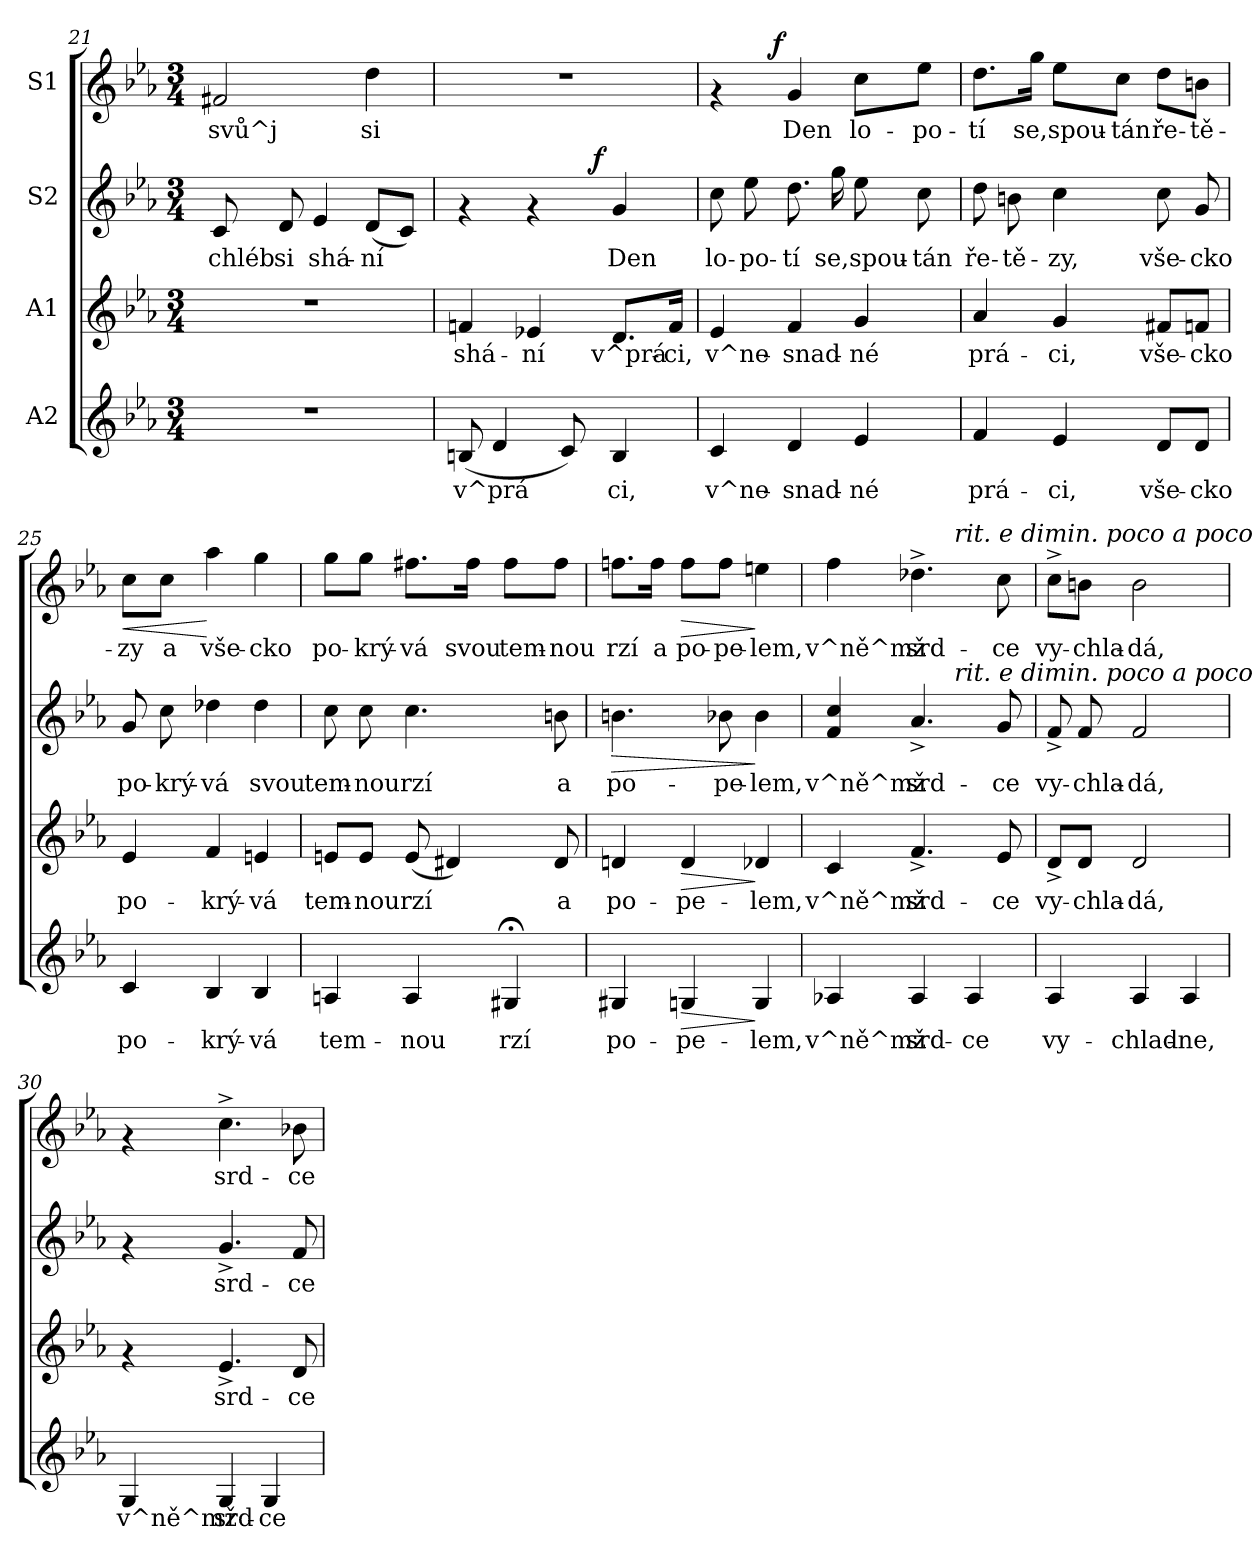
**kern	**text	**dynam	**kern	**text	**dynam	**kern	**text	**dynam	**kern	**text	**dynam
*part4	*part4	*part4	*part3	*part3	*part3	*part2	*part2	*part2	*part1	*part1	*part1
*staff4	*staff4	*staff4	*staff3	*staff3	*staff3	*staff2	*staff2	*staff2	*staff1	*staff1	*staff1
*I"A2	*	*	*I"A1	*	*	*I"S2	*	*	*I"S1	*	*
*clefG2	*	*	*clefG2	*	*	*clefG2	*	*	*clefG2	*	*
*k[b-e-a-]	*	*	*k[b-e-a-]	*	*	*k[b-e-a-]	*	*	*k[b-e-a-]	*	*
*E-:	*	*	*E-:	*	*	*E-:	*	*	*E-:	*	*
*M3/4	*	*	*M3/4	*	*	*M3/4	*	*	*M3/4	*	*
=21	=21	=21	=21	=21	=21	=21	=21	=21	=21	=21	=21
!	!	!	!	!	!	!	!LO:LY:b:cj	!	!	!LO:LY:b:cj	!
2.r	.	.	2.r	.	.	8c/	chléb	.	2f#X/	svů^j	.
!	!	!	!	!	!	!	!LO:LY:b:cj	!	!	!	!
.	.	.	.	.	.	8d/	si	.	.	.	.
!	!	!	!	!	!	!	!LO:LY:b:cj	!	!	!	!
.	.	.	.	.	.	4e-/	shá-	.	.	.	.
!	!	!	!	!	!	!	!LO:LY:b:cj	!	!	!LO:LY:b:cj	!
.	.	.	.	.	.	(<8d/L	-ní	.	4dd\	si	.
!	!	!	!	!	!	!	!LO:LY:b:cj	!	!	!	!
.	.	.	.	.	.	8c/J)	.	.	.	.	.
!!LO:LB:g=z
=22	=22	=22	=22	=22	=22	=22	=22	=22	=22	=22	=22
!	!LO:LY:b:cj	!	!	!LO:LY:b:cj	!	!	!	!	!	!	!
*	*	*	*	*	*	*^	*	*	*	*	*
(>8Bn/	v^prá-	.	4fn/	shá-	.	4rf	4ryy	.	.	2.r	.	.
!	!LO:LY:b:cj	!	!	!	!	!	!	!	!	!	!	!
4d/	--	.	.	.	.	.	.	.	.	.	.	.
!	!	!	!	!LO:LY:b:cj	!	!	!	!	!	!	!	!
.	.	.	4e-X/	-ní	.	4rf	8ryy	.	.	.	.	.
!	!LO:LY:b:cj	!	!	!	!	!	!	!	!	!	!	!
8c/)	--	.	.	.	.	.	16ryy	.	.	.	.	.
.	.	.	.	.	.	.	64ryy	.	.	.	.	.
!	!	!	!	!	!	!	!	!	!LO:DY:a	!	!	!
.	.	.	.	.	.	.	4ryy	.	f	.	.	.
!	!LO:LY:b:cj	!	!	!LO:LY:b:cj	!	!	!	!LO:LY:b:cj	!	!	!	!
4B/	-ci,	.	8.d/L	v^prá-	.	4g/	.	Den	.	.	.	.
!	!	!	!	!LO:LY:b:cj	!	!	!	!	!	!	!	!
.	.	.	16f/Jk	-ci,	.	.	.	.	.	.	.	.
.	.	.	.	.	.	.	32.ryy	.	.	.	.	.
=23	=23	=23	=23	=23	=23	=23	=23	=23	=23	=23	=23	=23
!	!LO:LY:b:cj	!	!	!LO:LY:b:cj	!	!	!	!LO:LY:b:cj	!	!	!	!
*	*	*	*	*	*	*v	*v	*	*	*^	*	*
4c/	v^ne-	.	4e-/	v^ne-	.	8cc\	lo-	.	4rf	8..ryy	.	.
!	!	!	!	!	!	!	!LO:LY:b:cj	!	!	!	!	!
.	.	.	.	.	.	8ee-\	-po-	.	.	.	.	.
!	!	!	!	!	!	!	!	!	!	!	!	!LO:DY:a
.	.	.	.	.	.	.	.	.	.	2ryy	.	f
!	!LO:LY:b:cj	!	!	!LO:LY:b:cj	!	!	!LO:LY:b:cj	!	!	!	!LO:LY:b:cj	!
4d/	-snad-	.	4f/	-snad-	.	8.dd\	-tí	.	4g/	.	Den	.
!	!	!	!	!	!	!	!LO:LY:b:cj	!	!	!	!	!
.	.	.	.	.	.	16gg\	se,	.	.	.	.	.
!	!LO:LY:b:cj	!	!	!LO:LY:b:cj	!	!	!LO:LY:b:cj	!	!	!	!LO:LY:b:cj	!
4e-/	-né	.	4g/	-né	.	8ee-\	spou-	.	8cc\L	.	lo-	.
!	!	!	!	!	!	!	!LO:LY:b:cj	!	!	!	!LO:LY:b:cj	!
.	.	.	.	.	.	8cc\	-tán	.	8ee-\J	.	-po-	.
.	.	.	.	.	.	.	.	.	.	32ryy	.	.
=24	=24	=24	=24	=24	=24	=24	=24	=24	=24	=24	=24	=24
!	!LO:LY:b:cj	!	!	!LO:LY:b:cj	!	!	!LO:LY:b:cj	!	!	!	!LO:LY:b:cj	!
*	*	*	*	*	*	*	*	*	*v	*v	*	*
4f/	prá-	.	4a-/	prá-	.	8dd\	ře-	.	8.dd\L	-tí	.
!	!	!	!	!	!	!	!LO:LY:b:cj	!	!	!	!
.	.	.	.	.	.	8bn\	-tě-	.	.	.	.
!	!	!	!	!	!	!	!	!	!	!LO:LY:b:cj	!
.	.	.	.	.	.	.	.	.	16gg\Jk	se,	.
!	!LO:LY:b:cj	!	!	!LO:LY:b:cj	!	!	!LO:LY:b:cj	!	!	!LO:LY:b:cj	!
4e-/	-ci,	.	4g/	-ci,	.	4cc\	-zy,	.	8ee-\L	spou-	.
!	!	!	!	!	!	!	!	!	!	!LO:LY:b:cj	!
.	.	.	.	.	.	.	.	.	8cc\J	-tán	.
!	!LO:LY:b:cj	!	!	!LO:LY:b:cj	!	!	!LO:LY:b:cj	!	!	!LO:LY:b:cj	!
8d/L	vše-	.	8f#X/L	vše-	.	8cc\	vše-	.	8dd\L	ře-	.
!	!LO:LY:b:cj	!	!	!LO:LY:b:cj	!	!	!LO:LY:b:cj	!	!	!LO:LY:b:cj	!
8d/J	-cko	.	8fn/J	-cko	.	8g/	-cko	.	8bn\J	-tě-	.
=25	=25	=25	=25	=25	=25	=25	=25	=25	=25	=25	=25
!	!LO:LY:b:cj	!	!	!LO:LY:b:cj	!	!	!LO:LY:b:cj	!	!	!LO:LY:b:cj	!LO:HP:b
4c/	po-	.	4e-/	po-	.	8g/	po-	.	8cc\L	-zy	<
!	!	!	!	!	!	!	!LO:LY:b:cj	!	!	!LO:LY:b:cj	!
.	.	.	.	.	.	8cc\	-krý-	.	8cc\J	a	.
!	!LO:LY:b:cj	!	!	!LO:LY:b:cj	!	!	!LO:LY:b:cj	!	!	!LO:LY:b:cj	!
4B-/	-krý-	.	4f/	-krý-	.	4dd-X\	-vá	.	4aa-\	vše-	[
!	!LO:LY:b:cj	!	!	!LO:LY:b:cj	!	!	!LO:LY:b:cj	!	!	!LO:LY:b:cj	!
4B-/	-vá	.	4en/	-vá	.	4dd-\	svou	.	4gg\	-cko	.
!!LO:LB:g=z
=26	=26	=26	=26	=26	=26	=26	=26	=26	=26	=26	=26
!	!LO:LY:b:cj	!	!	!LO:LY:b:cj	!	!	!LO:LY:b:cj	!	!	!LO:LY:b:cj	!
4An/	tem-	.	8en/L	tem-	.	8cc\	tem-	.	8gg\L	po-	.
!	!	!	!	!LO:LY:b:cj	!	!	!LO:LY:b:cj	!	!	!LO:LY:b:cj	!
.	.	.	8e/J	-nou	.	8cc\	-nou	.	8gg\J	-krý-	.
!	!LO:LY:b:cj	!	!	!LO:LY:b:cj	!	!	!LO:LY:b:cj	!	!	!LO:LY:b:cj	!
4A/	-nou	.	(<8e/	rzí	.	4.cc\	rzí	.	8.ff#X\L	-vá	.
!	!	!	!	!LO:LY:b:cj	!	!	!	!	!	!	!
.	.	.	4d#X/)	.	.	.	.	.	.	.	.
!	!	!	!	!	!	!	!	!	!	!LO:LY:b:cj	!
.	.	.	.	.	.	.	.	.	16ff#\Jk	svou	.
!	!LO:LY:b:cj	!	!	!	!	!	!	!	!	!LO:LY:b:cj	!
4G#X;</	rzí	.	.	.	.	.	.	.	8ff#\L	tem-	.
!	!	!	!	!LO:LY:b:cj	!	!	!LO:LY:b:cj	!	!	!LO:LY:b:cj	!
.	.	.	8d#/	a	.	8bn\	a	.	8ff#\J	-nou	.
=27	=27	=27	=27	=27	=27	=27	=27	=27	=27	=27	=27
!	!LO:LY:b:cj	!	!	!LO:LY:b:cj	!	!	!LO:LY:b:cj	!LO:HP:b	!	!LO:LY:b:cj	!
4G#X/	po-	.	4dn/	po-	.	4.bn\	po-	>	8.ffn\L	rzí	.
!	!	!	!	!	!	!	!	!	!	!LO:LY:b:cj	!
.	.	.	.	.	.	.	.	.	16ff\Jk	a	.
!	!LO:LY:b:cj	!LO:HP:b	!	!LO:LY:b:cj	!LO:HP:b	!	!	!	!	!LO:LY:b:cj	!LO:HP:b
4Gn/	-pe-	>	4d/	-pe-	>	.	.	.	8ff\L	po-	>
!	!	!	!	!	!	!	!LO:LY:b:cj	!	!	!LO:LY:b:cj	!
.	.	.	.	.	.	8b-X\	-pe-	.	8ff\J	-pe-	.
!	!LO:LY:b:cj	!	!	!LO:LY:b:cj	!	!	!LO:LY:b:cj	!	!	!LO:LY:b:cj	!
4G/	-lem,	]	4d-X/	-lem,	]	4b-\	-lem,	]	4een\	-lem,	]
=28	=28	=28	=28	=28	=28	=28	=28	=28	=28	=28	=28
!	!LO:LY:b:cj	!	!	!LO:LY:b:cj	!	!	!LO:LY:b:cj	!	!	!LO:LY:b:cj	!
*	*	*	*	*	*	*^	*	*	*^	*	*
4A-X/	v^ně^mž	.	4c/	v^ně^mž	.	4cc/ 4f/	4...ryy	v^ně^mž	.	4ff\	4...ryy	v^ně^mž	.
!	!LO:LY:b:cj	!	!	!LO:LY:b:cj	!	!	!	!LO:LY:b:cj	!	!	!	!LO:LY:b:cj	!
4A-/	srd-	.	4.f^>/	srd-	.	4.a-^>/	.	srd-	.	4.dd-X^>\	.	srd-	.
!	!	!	!	!	!	!	!	!	!	!	!LO:TX:a:i:t=rit. e dimin. poco a poco	!	!
!	!	!	!	!	!	!	!LO:TX:a:i:t=rit. e dimin. poco a poco	!	!	!	!	!	!
.	.	.	.	.	.	.	4ryy	.	.	.	4ryy	.	.
!	!LO:LY:b:cj	!	!	!	!	!	!	!	!	!	!	!	!
4A-/	-ce	.	.	.	.	.	.	.	.	.	.	.	.
!	!	!	!	!LO:LY:b:cj	!	!	!	!LO:LY:b:cj	!	!	!	!LO:LY:b:cj	!
.	.	.	8e-/	-ce	.	8g/	.	-ce	.	8cc\	.	-ce	.
.	.	.	.	.	.	.	32ryy	.	.	.	32ryy	.	.
=29	=29	=29	=29	=29	=29	=29	=29	=29	=29	=29	=29	=29	=29
!	!LO:LY:b:cj	!	!	!LO:LY:b:cj	!	!	!	!LO:LY:b:cj	!	!	!	!LO:LY:b:cj	!
*	*	*	*	*	*	*v	*v	*	*	*	*	*	*
*	*	*	*	*	*	*	*	*	*v	*v	*	*
4A-/	vy-	.	8d^>/L	vy-	.	8f^>/	vy-	.	8cc^>\L	vy-	.
!	!	!	!	!LO:LY:b:cj	!	!	!LO:LY:b:cj	!	!	!LO:LY:b:cj	!
.	.	.	8d/J	-chla-	.	8f/	-chla-	.	8bn\J	-chla-	.
!	!LO:LY:b:cj	!	!	!LO:LY:b:cj	!	!	!LO:LY:b:cj	!	!	!LO:LY:b:cj	!
4A-/	-chlad-	.	2d/	-dá,	.	2f/	-dá,	.	2b\	-dá,	.
!	!LO:LY:b:cj	!	!	!	!	!	!	!	!	!	!
4A-/	-ne,	.	.	.	.	.	.	.	.	.	.
=30	=30	=30	=30	=30	=30	=30	=30	=30	=30	=30	=30
!	!LO:LY:b:cj	!	!	!	!	!	!	!	!	!	!
4G/	v^ně^mž	.	4rf	.	.	4rf	.	.	4rf	.	.
!	!LO:LY:b:cj	!	!	!LO:LY:b:cj	!	!	!LO:LY:b:cj	!	!	!LO:LY:b:cj	!
4G/	srd-	.	4.e-^>/	srd-	.	4.g^>/	srd-	.	4.cc^>\	srd-	.
!	!LO:LY:b:cj	!	!	!	!	!	!	!	!	!	!
4G/	-ce	.	.	.	.	.	.	.	.	.	.
!	!	!	!	!LO:LY:b:cj	!	!	!LO:LY:b:cj	!	!	!LO:LY:b:cj	!
.	.	.	8d/	-ce	.	8f/	-ce	.	8b-X\	-ce	.
=	=	=	=	=	=	=	=	=	=	=	=
*-	*-	*-	*-	*-	*-	*-	*-	*-	*-	*-	*-
